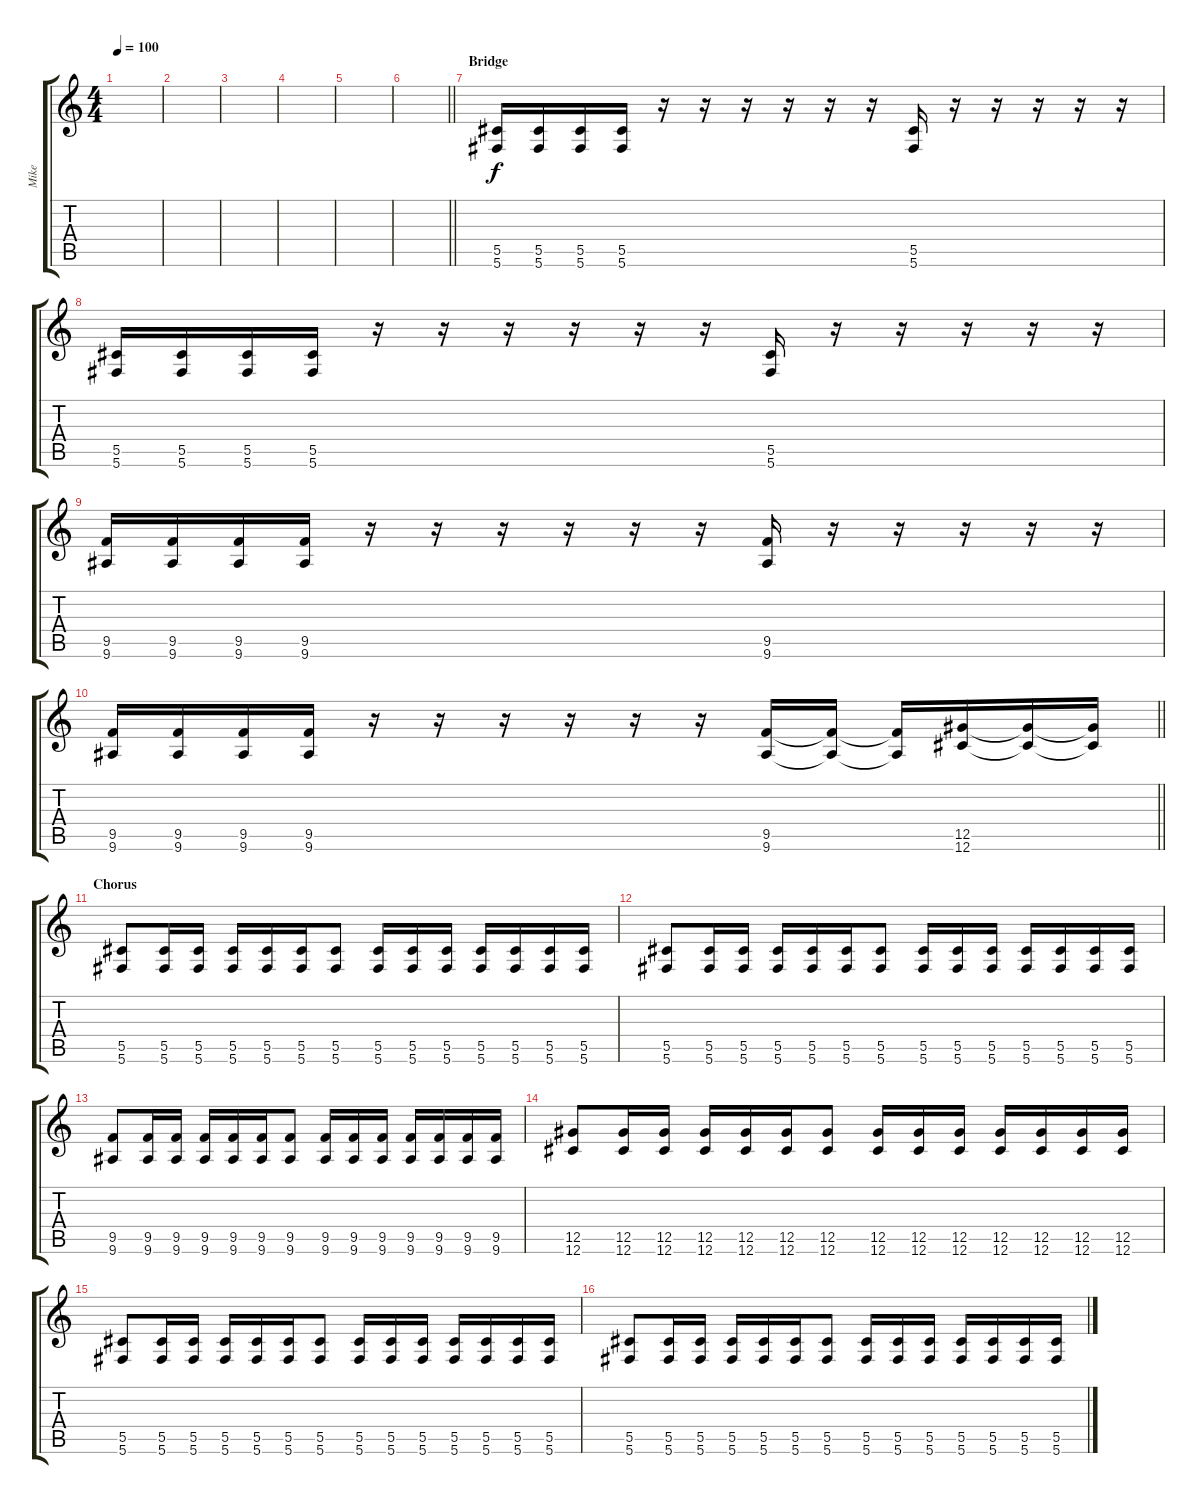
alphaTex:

\track ("Mike" "Mike") {instrument distortionguitar}
\staff {score tabs}
\tuning (Eb4 Bb3 Gb3 Db3 Ab2 Db2) {hide}
\ts (4 4)
\tempo 100
\clef g2
\ks c
|
|
|
|
|
\barLineRight lightlight
|
\section ("" "Bridge")
(5.5 5.6).16{instrument distortionguitar} (5.5 5.6).16 (5.5 5.6).16 (5.5 5.6).16 r.16 r.16 r.16 r.16 r.16 r.16 (5.5 5.6).16 r.16 r.16 r.16 r.16 r.16 |
(5.5 5.6).16{instrument distortionguitar} (5.5 5.6).16 (5.5 5.6).16 (5.5 5.6).16 r.16 r.16 r.16 r.16 r.16 r.16 (5.5 5.6).16 r.16 r.16 r.16 r.16 r.16 |
(9.5 9.6).16{instrument distortionguitar} (9.5 9.6).16 (9.5 9.6).16 (9.5 9.6).16 r.16 r.16 r.16 r.16 r.16 r.16 (9.5 9.6).16 r.16 r.16 r.16 r.16 r.16 |
\barLineRight lightlight
(9.5 9.6).16{instrument distortionguitar} (9.5 9.6).16 (9.5 9.6).16 (9.5 9.6).16 r.16 r.16 r.16 r.16 r.16 r.16 (9.5 9.6).16 (9.5{t} 9.6{t}).16 (9.5{t} 9.6{t}).16 (12.5 12.6).16 (12.5{t} 12.6{t}).16 (12.5{t} 12.6{t}).16 |
\section ("" "Chorus")
(5.5 5.6).8 (5.5 5.6).16 (5.5 5.6).16 (5.5 5.6).16 (5.5 5.6).16 (5.5 5.6).16 (5.5 5.6).8 (5.5 5.6).16 (5.5 5.6).16 (5.5 5.6).16 (5.5 5.6).16 (5.5 5.6).16 (5.5 5.6).16 (5.5 5.6).16 |
(5.5 5.6).8 (5.5 5.6).16 (5.5 5.6).16 (5.5 5.6).16 (5.5 5.6).16 (5.5 5.6).16 (5.5 5.6).8 (5.5 5.6).16 (5.5 5.6).16 (5.5 5.6).16 (5.5 5.6).16 (5.5 5.6).16 (5.5 5.6).16 (5.5 5.6).16 |
(9.5 9.6).8 (9.5 9.6).16 (9.5 9.6).16 (9.5 9.6).16 (9.5 9.6).16 (9.5 9.6).16 (9.5 9.6).8 (9.5 9.6).16 (9.5 9.6).16 (9.5 9.6).16 (9.5 9.6).16 (9.5 9.6).16 (9.5 9.6).16 (9.5 9.6).16 |
(12.5 12.6).8 (12.5 12.6).16 (12.5 12.6).16 (12.5 12.6).16 (12.5 12.6).16 (12.5 12.6).16 (12.5 12.6).8 (12.5 12.6).16 (12.5 12.6).16 (12.5 12.6).16 (12.5 12.6).16 (12.5 12.6).16 (12.5 12.6).16 (12.5 12.6).16 |
(5.5 5.6).8 (5.5 5.6).16 (5.5 5.6).16 (5.5 5.6).16 (5.5 5.6).16 (5.5 5.6).16 (5.5 5.6).8 (5.5 5.6).16 (5.5 5.6).16 (5.5 5.6).16 (5.5 5.6).16 (5.5 5.6).16 (5.5 5.6).16 (5.5 5.6).16 |
(5.5 5.6).8 (5.5 5.6).16 (5.5 5.6).16 (5.5 5.6).16 (5.5 5.6).16 (5.5 5.6).16 (5.5 5.6).8 (5.5 5.6).16 (5.5 5.6).16 (5.5 5.6).16 (5.5 5.6).16 (5.5 5.6).16 (5.5 5.6).16 (5.5 5.6).16
